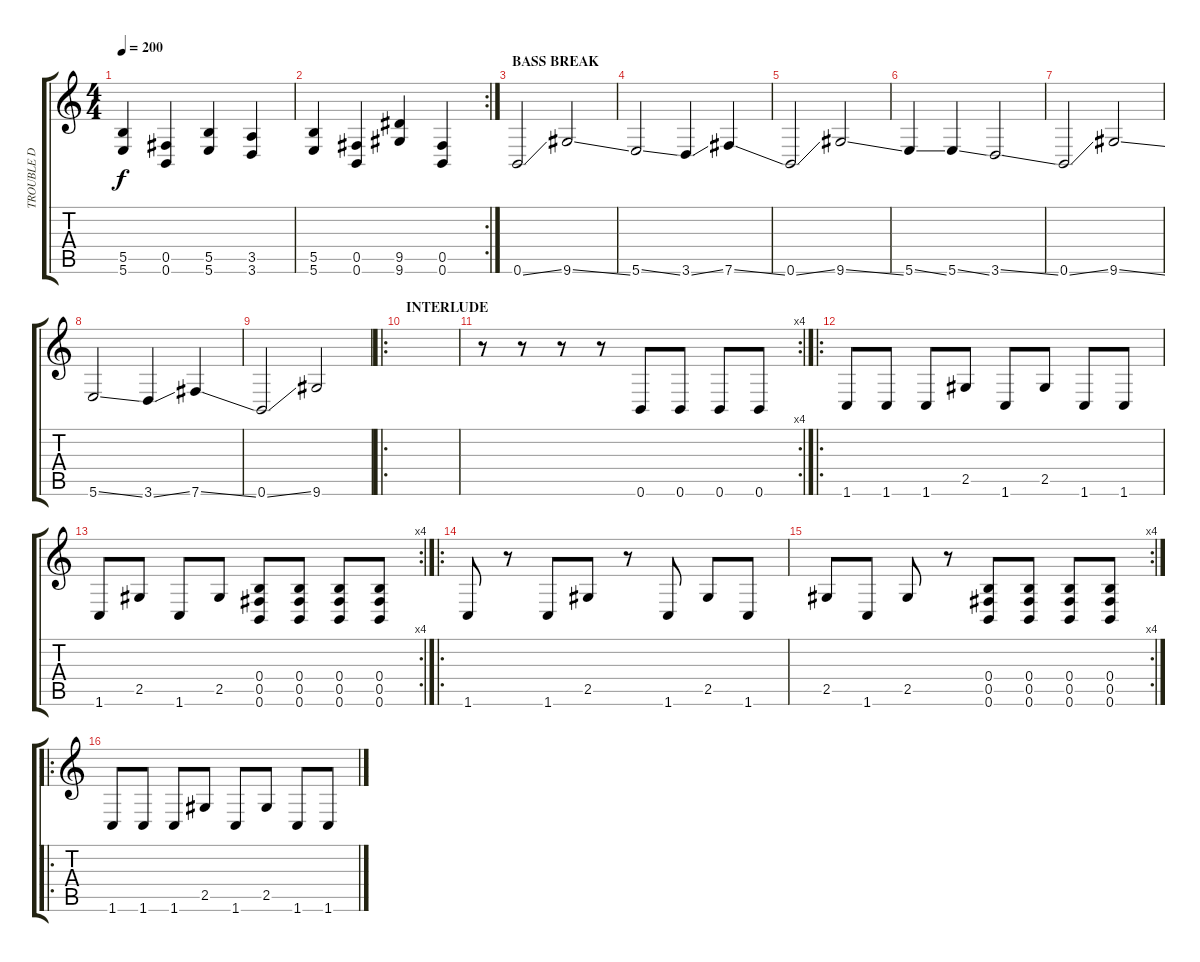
\track ("TROUBLE D" "TROUBLE D") {instrument electricbassfinger}
\staff {score tabs}
\tuning (Db4 Ab3 E3 B2 Gb2 B1) {hide}
\ts (4 4)
\tempo 200
\clef g2
\ks c
(5.5 5.6).4{dy f} (0.5 0.6).4 (5.5 5.6).4 (3.5 3.6).4 |
\rc 2
(5.5 5.6).4 (0.5 0.6).4 (9.5 9.6).4 (0.5 0.6).4 |
\section ("" "BASS BREAK")
0.6{ss}.2 9.6{ss}.2 |
5.6{ss}.2 3.6{ss}.4 7.6{ss}.4 |
0.6{ss}.2 9.6{ss}.2 |
5.6{ss}.4 5.6{ss}.4 3.6{ss}.2 |
0.6{ss}.2 9.6{ss}.2 |
5.6{ss}.2 3.6{ss}.4 7.6{ss}.4 |
0.6{ss}.2 9.6.2 |
\ro
\section ("" "INTERLUDE")
|
\rc 4
r.8 r.8 r.8 r.8 0.6.8 0.6.8 0.6.8 0.6.8 |
\ro
1.6.8 1.6.8 1.6.8 2.5.8 1.6.8 2.5.8 1.6.8 1.6.8 |
\rc 4
1.6.8 2.5.8 1.6.8 2.5.8 (0.4 0.5 0.6).8 (0.4 0.5 0.6).8 (0.4 0.5 0.6).8 (0.4 0.5 0.6).8 |
\ro
1.6.8 r.8 1.6.8 2.5.8 r.8 1.6.8 2.5.8 1.6.8 |
\rc 4
2.5.8 1.6.8 2.5.8 r.8 (0.4 0.5 0.6).8 (0.4 0.5 0.6).8 (0.4 0.5 0.6).8 (0.4 0.5 0.6).8 |
\ro
1.6.8 1.6.8 1.6.8 2.5.8 1.6.8 2.5.8 1.6.8 1.6.8
